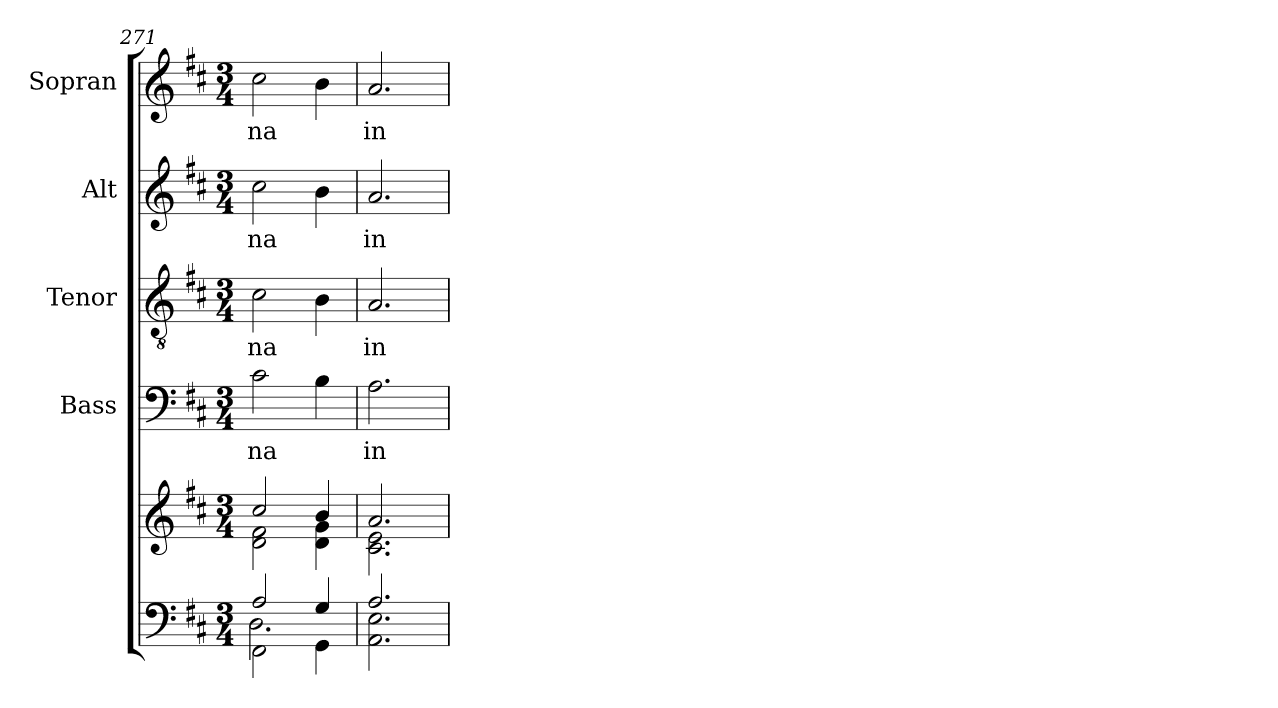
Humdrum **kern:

**kern	**kern	**kern	**text	**kern	**text	**kern	**text	**kern	**text
*part5	*part5	*part4	*part4	*part3	*part3	*part2	*part2	*part1	*part1
*staff6	*staff5	*staff4	*staff4	*staff3	*staff3	*staff2	*staff2	*staff1	*staff1
*	*	*I"Bass	*	*I"Tenor	*	*I"Alt	*	*I"Sopran	*
*	*	*I'B.	*	*I'T.	*	*I'A.	*	*I'S.	*
*clefF4	*clefG2	*clefF4	*	*clefGv2	*	*clefG2	*	*clefG2	*
*k[f#c#]	*k[f#c#]	*k[f#c#]	*	*k[f#c#]	*	*k[f#c#]	*	*k[f#c#]	*
*D:	*D:	*D:	*	*D:	*	*D:	*	*D:	*
*M3/4	*M3/4	*M3/4	*	*M3/4	*	*M3/4	*	*M3/4	*
=271	=271	=271	=271	=271	=271	=271	=271	=271	=271
*^	*^	*	*	*	*	*	*	*	*
*	*^	*	*	*	*	*	*	*	*	*	*
!	!	!	!	!	!	!LO:LY:b	!	!LO:LY:b	!	!LO:LY:b	!	!LO:LY:b
2A/	2FF#\	2.D\	2cc#/	2d\ 2f#\	2c#\	-na	2c#\	-na	2cc#\	-na	2cc#\	-na
4G/	4GG\	.	4b/	4d\ 4g\	4B\	.	4B\	.	4b\	.	4b\	.
*	*v	*v	*	*	*	*	*	*	*	*	*	*
=272	=272	=272	=272	=272	=272	=272	=272	=272	=272	=272	=272
!	!	!	!	!	!LO:LY:b	!	!LO:LY:b	!	!LO:LY:b	!	!LO:LY:b
2.A/	2.AA\ 2.E\	2.a/	2.c#\ 2.e\	2.A\	in	2.A/	in	2.a/	in	2.a/	in
*v	*v	*	*	*	*	*	*	*	*	*	*
*	*v	*v	*	*	*	*	*	*	*	*
=	=	=	=	=	=	=	=	=	=
*-	*-	*-	*-	*-	*-	*-	*-	*-	*-
